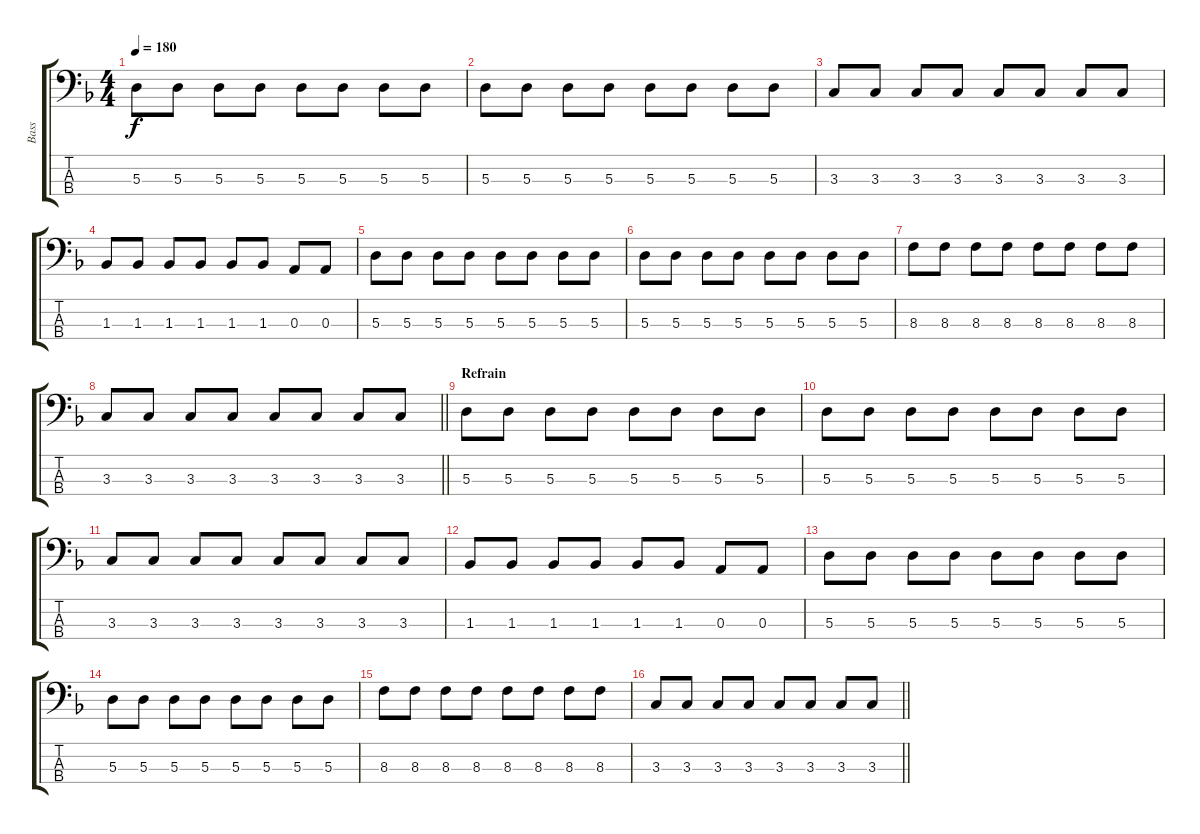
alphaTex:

\track ("Bass" "Bass") {instrument electricbassfinger}
\staff {score tabs}
\tuning (G2 D2 A1 E1) {hide}
\ts (4 4)
\tempo 180
\clef f4
\ks dminor
5.3.8{dy f} 5.3.8 5.3.8 5.3.8 5.3.8 5.3.8 5.3.8 5.3.8 |
5.3.8 5.3.8 5.3.8 5.3.8 5.3.8 5.3.8 5.3.8 5.3.8 |
3.3.8 3.3.8 3.3.8 3.3.8 3.3.8 3.3.8 3.3.8 3.3.8 |
1.3.8 1.3.8 1.3.8 1.3.8 1.3.8 1.3.8 0.3.8 0.3.8 |
5.3.8 5.3.8 5.3.8 5.3.8 5.3.8 5.3.8 5.3.8 5.3.8 |
5.3.8 5.3.8 5.3.8 5.3.8 5.3.8 5.3.8 5.3.8 5.3.8 |
8.3.8 8.3.8 8.3.8 8.3.8 8.3.8 8.3.8 8.3.8 8.3.8 |
\barLineRight lightlight
3.3.8 3.3.8 3.3.8 3.3.8 3.3.8 3.3.8 3.3.8 3.3.8 |
\section ("" "Refrain")
5.3.8 5.3.8 5.3.8 5.3.8 5.3.8 5.3.8 5.3.8 5.3.8 |
5.3.8 5.3.8 5.3.8 5.3.8 5.3.8 5.3.8 5.3.8 5.3.8 |
3.3.8 3.3.8 3.3.8 3.3.8 3.3.8 3.3.8 3.3.8 3.3.8 |
1.3.8 1.3.8 1.3.8 1.3.8 1.3.8 1.3.8 0.3.8 0.3.8 |
5.3.8 5.3.8 5.3.8 5.3.8 5.3.8 5.3.8 5.3.8 5.3.8 |
5.3.8 5.3.8 5.3.8 5.3.8 5.3.8 5.3.8 5.3.8 5.3.8 |
8.3.8 8.3.8 8.3.8 8.3.8 8.3.8 8.3.8 8.3.8 8.3.8 |
\barLineRight lightlight
3.3.8 3.3.8 3.3.8 3.3.8 3.3.8 3.3.8 3.3.8 3.3.8
